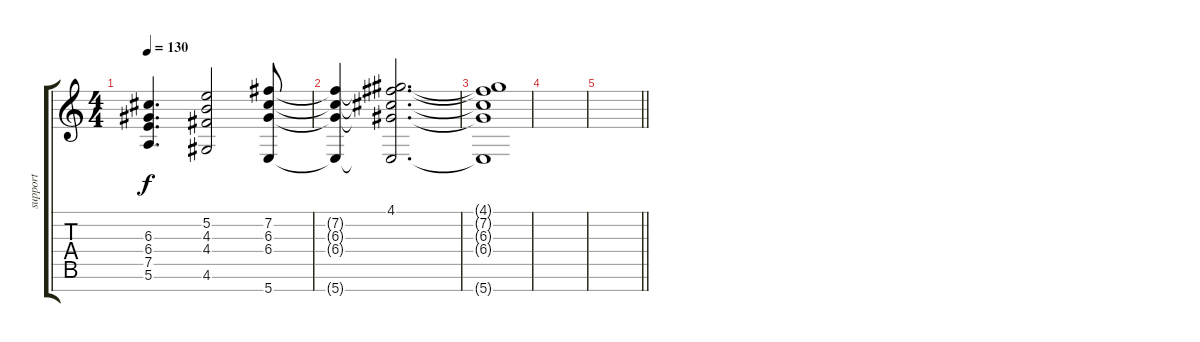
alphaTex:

\track ("support" "support") {instrument acousticguitarsteel}
\staff {score tabs}
\tuning (E4 B3 G3 D3 A2 E2 B1) {hide}
\ts (4 4)
\tempo 130
\clef g2
\ks c
(6.3 6.4 7.5 5.6).4{d dy f} (5.2 4.3 4.4 4.6).2 (7.2 6.3 6.4 5.7).8 |
(7.2{t} 6.3{t} 6.4{t} 5.7{t}).4 (4.1 7.2{t} 6.3{t} 6.4{t} 5.7{t}).2{d} |
(4.1{t} 7.2{t} 6.3{t} 6.4{t} 5.7{t}).1{volume 0} |
|
\barLineRight lightlight
